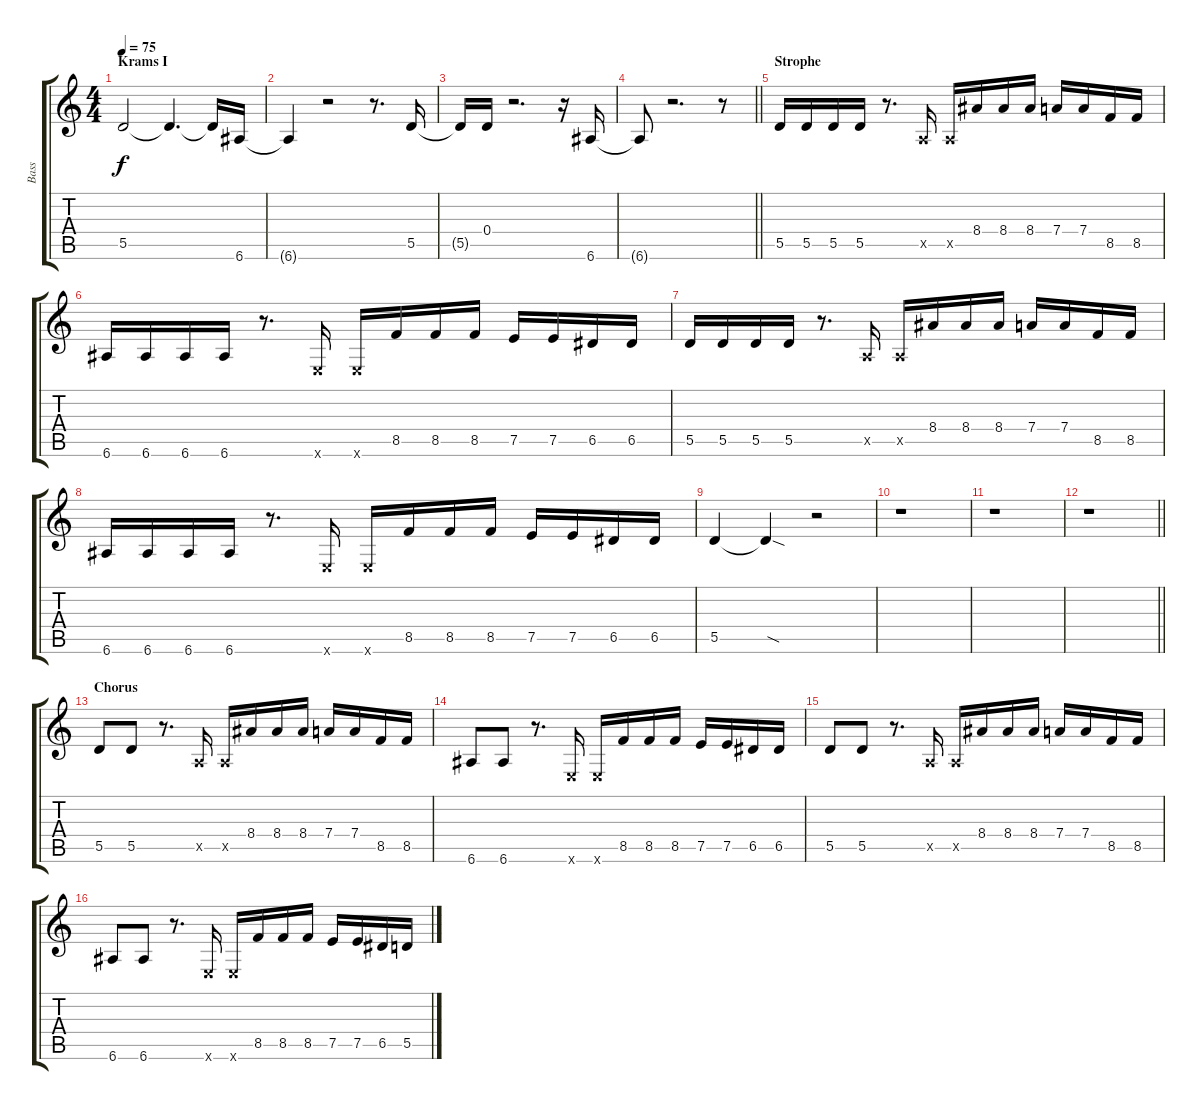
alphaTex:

\track ("Bass" "Bass") {instrument electricbassfinger}
\staff {score tabs}
\tuning (E4 B3 G3 D3 A2 E2) {hide}
\ts (4 4)
\section ("" "Krams I")
\tempo 75
\clef g2
\ks c
5.5.2{dy f} 5.5{t}.4{d} 5.5{t}.16 6.6.16 |
6.6{t}.4 r.2 r.8{d} 5.5.16 |
5.5{t}.16 0.4.16 r.2{d} r.16 6.6.16 |
\barLineRight lightlight
6.6{t}.8 r.2{d} r.8 |
\section ("" "Strophe")
5.5.16 5.5.16 5.5.16 5.5.16 r.8{d} 0.5{x}.16 0.5{x}.16 8.4.16 8.4.16 8.4.16 7.4.16 7.4.16 8.5.16 8.5.16 |
6.6.16 6.6.16 6.6.16 6.6.16 r.8{d} 0.6{x}.16 0.6{x}.16 8.5.16 8.5.16 8.5.16 7.5.16 7.5.16 6.5.16 6.5.16 |
5.5.16 5.5.16 5.5.16 5.5.16 r.8{d} 0.5{x}.16 0.5{x}.16 8.4.16 8.4.16 8.4.16 7.4.16 7.4.16 8.5.16 8.5.16 |
6.6.16 6.6.16 6.6.16 6.6.16 r.8{d} 0.6{x}.16 0.6{x}.16 8.5.16 8.5.16 8.5.16 7.5.16 7.5.16 6.5.16 6.5.16 |
5.5.4 5.5{sod t}.4 r.2 |
r.1 |
r.1 |
\barLineRight lightlight
r.1 |
\section ("" "Chorus")
5.5.8 5.5.8 r.8{d} 0.5{x}.16 0.5{x}.16 8.4.16 8.4.16 8.4.16 7.4.16 7.4.16 8.5.16 8.5.16 |
6.6.8 6.6.8 r.8{d} 0.6{x}.16 0.6{x}.16 8.5.16 8.5.16 8.5.16 7.5.16 7.5.16 6.5.16 6.5.16 |
5.5.8 5.5.8 r.8{d} 0.5{x}.16 0.5{x}.16 8.4.16 8.4.16 8.4.16 7.4.16 7.4.16 8.5.16 8.5.16 |
6.6.8 6.6.8 r.8{d} 0.6{x}.16 0.6{x}.16 8.5.16 8.5.16 8.5.16 7.5.16 7.5.16 6.5.16 5.5.16
